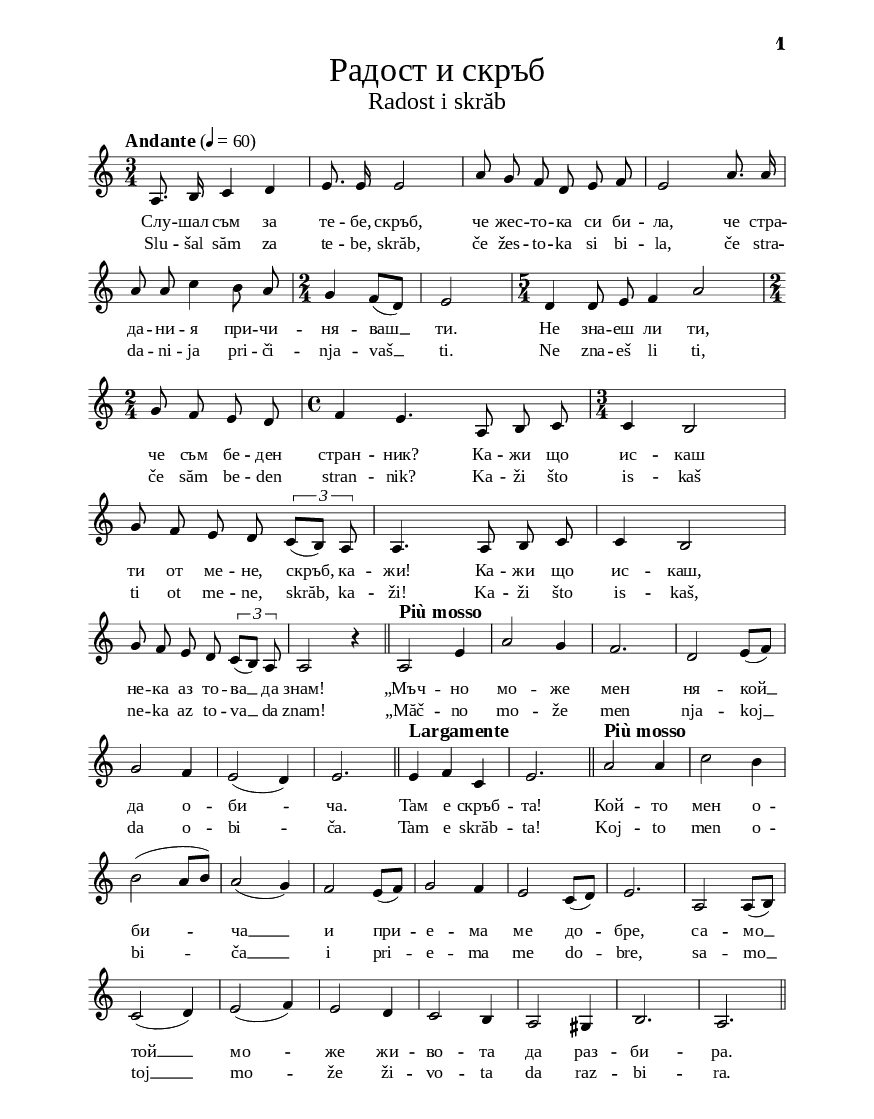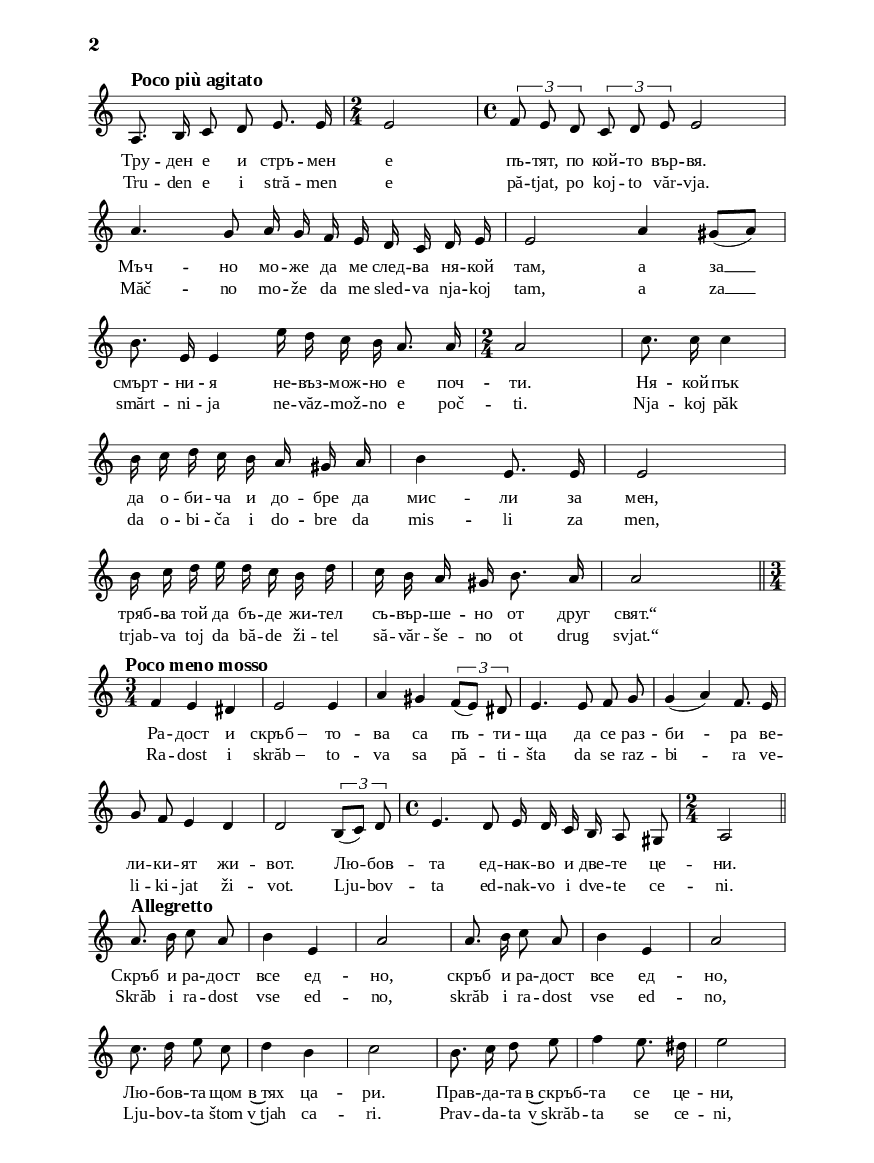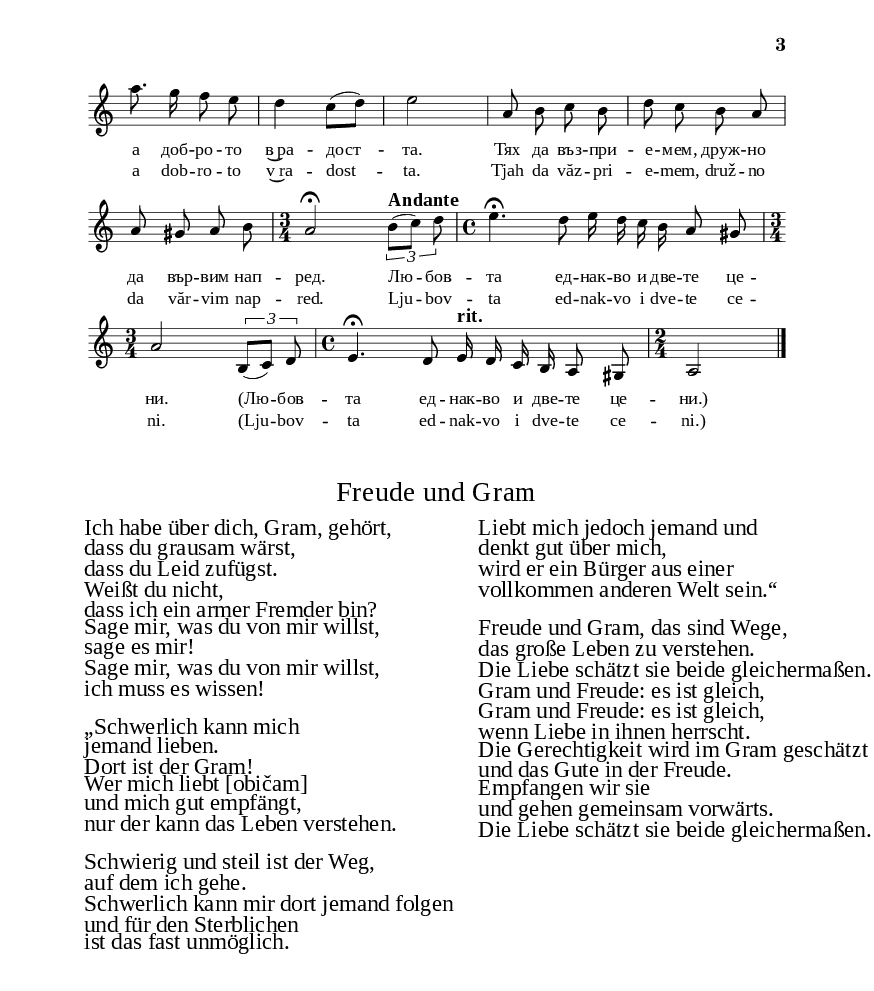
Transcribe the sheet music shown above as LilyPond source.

\version "2.24.4"

\include "include/globals.ily"

\bookpart {
  \label #'ref122
  \tocItem \markup "Радост и скръб – Radost i skrăb "
  \include "include/bookpart-paper.ily"
  \score {
    \include "include/score-layout.ily"

    \new Staff \relative c' {
      \clef treble
      \key a \minor
      \time 3/4
      \tempoFunc "Andante" 4 "60"
      \autoBeamOff
      a8.  b16  c4  d4 | % 2
      e8.  e16  e2 | % 3
      a8  g8  f8  d8  e8
      f8 |  % 4
      e2  a8.  a16  | \break % 5
      a8  a8  c4  b8  a8 | % 6
      \time 2/4  | % 6
      g4  f8 [(  d8 )] | % 7
      e2 | % 8
      \time 5/4  | % 8
      d4  d8  e8  f4  a2 | \break % 9
      \time 2/4  | % 9
      g8  f8  e8  d8   | \time 4/4 f4
      e4.  a,8  b8  c8 | % 11
      \time 3/4 c4  b2  | \break % 12
      g'8  f8  e8  d8
      \tuplet 3/2 { c8 ( [  b8 )]  a8  }
      |  % 13
      a4.  a8  b8  c8 | % 14
      c4  b2  \break | % 15
      g'8  f8  e8  d8
      \tuplet 3/2 { c8 ( [  b8] ) a8 }
      | % 16
      a2 r4 \bar "||" % 17
      \tempo"Più mosso" a2 e'4 | % 18
      a2  g4 | % 19
      f2. |
      d2  e8 ( [  f8 ) ] | \break % 21
      g2  f4 |  % 22
      e2 (  d4 ) | % 23
      e2. \bar "||" |
      \tempo"Largamente" e4 f4  c4  | % 25
      e2. \bar "||"
      \tempo "Più mosso" a2 a4 | % 27
      c2  b4  | \break % 28
      b2 (  a8 [  b8 ) ] | % 29
      a2 (  g4 ) |
      f2  e8 ( [  f8 ) ] | % 31
      g2  f4 | % 32
      e2  c8 ( [  d8 ) ] | % 33
      e2. | % 34
      a,2  a8 ( [  b8 ) ] \break | % 35
      c2 (  d4 ) | % 36
      e2 (  f4 ) | % 37
      e2  d4 | % 38
      c2  b4 | % 39
      a2  gis4 |
      b2. | % 41
      a2. \bar "||"
      \break  | % 42
      \pageBreak
      \tempo"Poco più agitato" a8. b16
      c8  d8  e8.  e16 | % 43
      \time 2/4  | % 43
      e2 | % 44
      \time 4/4  | % 44
      \tuplet 3/2 {f8   e8  d8 }
      \tuplet 3/2 {c8  d8  e8 }
      e2  |
      a4.  g8  a16  g16  f16
      e16  d16  c16  d16  e16 | % 46
      e2  a4  gis8 ( [  a8 ) ] \break | % 47
      b8.  e,16  e4  e'16
      d16  c16  b16  a8.  a16 |  % 48
      \time 2/4  | % 48
      a2 |   % 49
      c8.  c16  c4  \break |
      b16  c16  d16  c16
      b16  a16  gis16  a16 | % 51
      b4  e,8.  e16 | % 52
      e2  | \break % 53
      b'16  c16  d16  e16
      d16  c16  b16  d16 |  % 54
      c16  b16  a16  gis16
      b8.  a16 | % 55
      a2 \break \bar "||" | % 56
      \time 3/4  | % 56
      \tempo "Poco meno mosso" f4 e4
      dis4 | % 57
      e2  e4 | % 58
      a4  gis4
      \tuplet 3/2 { f8 ( [  e8 ] )  dis8  }
      | % 59
      e4.  e8  f8  g8 |
      g4 (  a4 )  f8.  e16  | \break % 61
      g8  f8  e4  d4 | % 62
      d2
      \tuplet 3/2 { b8 ( [  c8 ) ]  d8  }
      | % 63
      \time 4/4 e4.  d8  e16  d16  c16
      b16  a8  gis8 | % 64
      \time 2/4 a2 \bar "||"  \break | % 65
      \tempo"Allegretto" a'8. b16
      c8  a8  | % 66
      b4  e,4  | % 67
      a2  | % 68
      a8.  b16  c8  a8  | % 69
      b4  e,4  |
      a2  \break  | % 71

      c8.  d16  e8  c8  | % 72
      d4  b4  | % 73
      c2  | % 74
      b8.  c16  d8  e8  | % 75
      f4  e8.  dis16  | % 76
      e2  \break  | % 77
      \pageBreak
      a8. g16 f8 e8  | % 78
      d4 c8 ( [ d8 ) ] | % 79
      e2 |
      a,8 b8 c8 b8  | % 81
      d8 c8 b8  a8  \break | % 82

      a8  gis8  a8 b8 | % 83
      \time 3/4  | % 83
      a2 ^\fermata
      \tuplet 3/2 { \tempo "Andante" b8 ( [ c8 ) ] d8  }
      \time 4/4  | % 84
      e4. \fermata
      d8 e16  d16 c16  b16
      a8 gis8 | \break % 85

      \time 3/4 a2

      \tuplet 3/2 {

        b,8
        ( [ c8 ) ] d8
      } |
      \time 4/4   % 84
      e4. \fermata
      d8 \tempo "rit." e16  d16 c16  b16
      a8 gis8 |
      \time 2/4
      a2

      \bar "|."
    }

    \addlyrics {
      Слу -- шал съм за те -- бе, скръб,
      че жес -- то -- ка си би -- ла, че
      стра -- да -- ни -- я при -- чи -- ня
      -- ваш __  ти. Не зна -- еш ли ти,
      че съм бе -- ден стран -- ник? Ка
      -- жи що ис -- каш ти от ме -- не,
      скръб, ка -- жи! Ка -- жи що
      ис -- каш, не -- ка аз то -- ва __
      да знам! „Мъч -- но мо -- же
      мен ня -- кой __  да о -- би
      -- ча. Там е скръб -- та! Кой --
      то мен о -- би  --  ча __
      и при  -- е -- ма ме до  --
      бре, са -- мо __ той __ мо
      -- же жи -- во -- та да раз -- би
      -- ра. Тру -- ден е и стръ -- мен
      е пъ -- тят, по кой -- то вър --
      вя. Мъч -- но мо -- же да ме след
      -- ва ня -- кой там, а за __
      смърт -- ни -- я не -- въз -- мож --
      но е поч -- ти. Ня -- кой пък да
      о -- би -- ча и до -- бре да мис --
      ли за мен, тряб  -- ва той да бъ
      -- де жи -- тел съ -- вър -- ше -- но
      от друг свят.“ Ра -- дост и
      "скръб –" то -- ва са пъ  -- ти --
      ща да се раз -- би -- ра ве --
      ли -- ки -- ят жи -- вот. Лю  --
      бов -- та ед -- нак -- во и две --
      те це -- ни. Скръб и ра -- дост
      все ед -- но, скръб и ра -- дост
      все ед -- но, Лю -- бов -- та щом
      в~тях ца -- ри. Прав -- да -- та
      в~скръб -- та се це -- ни, а доб
      -- ро -- то в~ра -- дост  -- та.
      Тях да въз -- при -- е -- мем, друж
      -- но да вър -- вим нап -- ред. Лю
      -- бов -- та ед -- нак -- во и
      две -- те це -- ни. (Лю
      -- бов -- та ед -- нак -- во и
      две -- те це -- ни.)
    }

    \addlyrics {
      Slu -- šal săm za te -- be, skrăb,
      če žes -- to -- ka si bi -- la, če
      stra -- da -- ni -- ja pri -- či -- nja
      -- vaš __  ti. Ne zna -- eš li ti,
      če săm be -- den stran -- nik? Ka
      -- ži što is -- kaš ti ot me -- ne,
      skrăb, ka -- ži! Ka -- ži što
      is -- kaš, ne -- ka az to -- va __
      da znam! „Măč -- no mo -- že
      men nja -- koj __  da o -- bi
      -- ča. Tam e skrăb -- ta! Koj --
      to men o -- bi  --  ča __
      i pri  -- e -- ma me do  --
      bre, sa -- mo __ toj __ mo
      -- že ži -- vo -- ta da raz -- bi
      -- ra. Tru -- den e i stră -- men
      e pă -- tjat, po koj -- to văr --
      vja. Măč -- no mo -- že da me sled
      -- va nja -- koj tam, a za __
      smărt -- ni -- ja ne -- văz -- mož --
      no e poč -- ti. Nja -- koj păk da
      o -- bi -- ča i do -- bre da mis --
      li za men, trjab  -- va toj da bă
      -- de ži -- tel să -- văr -- še -- no
      ot drug svjat.“ Ra -- dost i
      "skrăb –" to -- va sa pă  -- ti --
      šta da se raz -- bi -- ra ve --
      li -- ki -- jat ži -- vot. Lju  --
      bov -- ta ed -- nak -- vo i dve --
      te ce -- ni. Skrăb i ra -- dost
      vse ed -- no, skrăb i ra -- dost
      vse ed -- no, Lju -- bov -- ta štom
      v~tjah ca -- ri. Prav -- da -- ta
      v~skrăb -- ta se ce -- ni, a dob
      -- ro -- to v~ra -- dost  -- ta.
      Tjah da văz -- pri -- e -- mem, druž
      -- no da văr -- vim nap -- red. Lju
      -- bov -- ta ed -- nak -- vo i
      dve -- te ce -- ni. (Lju
      -- bov -- ta ed -- nak -- vo i
      dve -- te ce -- ni.)
    }

    \header {
      title = \titleFunc "Радост и скръб" "Radost i skrăb"
    }

    \midi{}

  } % score

  \markup \vspace #2

  % include foreign translation(s) of the song
  \version "2.24.4"

\markup \fill-line { \fontsize #deTitleFontSize "Freude und Gram" }
\markup \null
\markup \null
\markup \abs-fontsize #11 \override #`(baseline-skip . ,bgCoupletBaselineSkip) {
  \fill-line {
    \hspace #0.1
    \column {
      \line {
        \bold " "
        \column {
          "Ich habe über dich, Gram, gehört,"
          "dass du grausam wärst,"
          "dass du Leid zufügst."
          "Weißt du nicht,"
          "dass ich ein armer Fremder bin?"
          "Sage mir, was du von mir willst,"
          "sage es mir!"
          "Sage mir, was du von mir willst,"
          "ich muss es wissen!"
        }
      }

      \vspace #1

      \line {
        \bold " "
        \column {
          "„Schwerlich kann mich"
          "jemand lieben."
          "Dort ist der Gram!"
          "Wer mich liebt [običam]"
          "und mich gut empfängt,"
          "nur der kann das Leben verstehen."
        }
      }

      \vspace #1

      \line {
        \bold " "
        \column {
          "Schwierig und steil ist der Weg,"
          "auf dem ich gehe."
          "Schwerlich kann mir dort jemand folgen"
          "und für den Sterblichen"
          "ist das fast unmöglich."
        }
      }
    }
    \hspace #0.1
    % adds horizontal spacing between columns
    \column {
      \line {
        \bold " "
        \column {
          "Liebt mich jedoch jemand und"
          "denkt gut über mich,"
          "wird er ein Bürger aus einer"
          "vollkommen anderen Welt sein.“"
        }
      }

      \vspace #1

      \line {
        \bold " "
        \column {
          "Freude und Gram, das sind Wege,"
          "das große Leben zu verstehen."
          "Die Liebe schätzt sie beide gleichermaßen."
          "Gram und Freude: es ist gleich,"
          "Gram und Freude: es ist gleich,"
          "wenn Liebe in ihnen herrscht."
          "Die Gerechtigkeit wird im Gram geschätzt"
          "und das Gute in der Freude."
          "Empfangen wir sie"
          "und gehen gemeinsam vorwärts."
          "Die Liebe schätzt sie beide gleichermaßen."
        }
      }
    }\hspace #0.1
  }
}



} % bookpart
